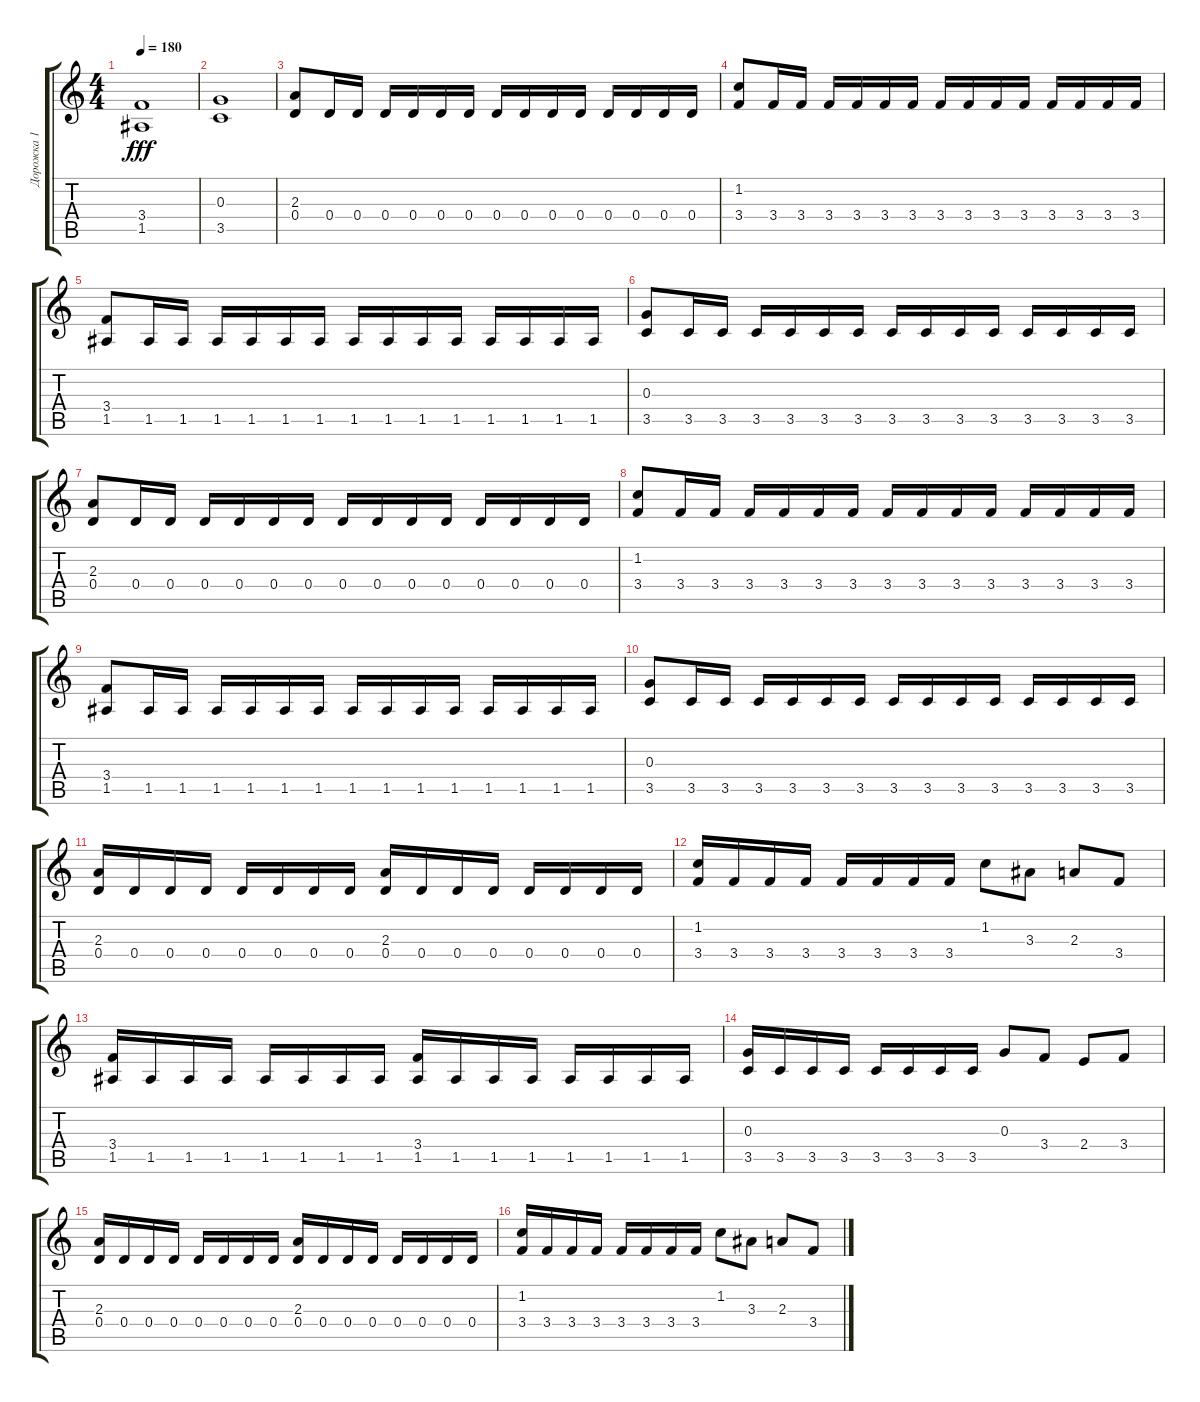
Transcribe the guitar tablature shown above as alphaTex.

\track ("Дорожка 1" "Дорожка 1") {instrument distortionguitar}
\staff {score tabs}
\tuning (E4 B3 G3 D3 A2 E2) {hide}
\ts (4 4)
\tempo 180
\clef g2
\ks c
(3.4 1.5).1{dy fff} |
(0.3 3.5).1 |
(2.3 0.4).8 0.4.16 0.4.16 0.4.16 0.4.16 0.4.16 0.4.16 0.4.16 0.4.16 0.4.16 0.4.16 0.4.16 0.4.16 0.4.16 0.4.16 |
(1.2 3.4).8 3.4.16 3.4.16 3.4.16 3.4.16 3.4.16 3.4.16 3.4.16 3.4.16 3.4.16 3.4.16 3.4.16 3.4.16 3.4.16 3.4.16 |
(3.4 1.5).8 1.5.16 1.5.16 1.5.16 1.5.16 1.5.16 1.5.16 1.5.16 1.5.16 1.5.16 1.5.16 1.5.16 1.5.16 1.5.16 1.5.16 |
(0.3 3.5).8 3.5.16 3.5.16 3.5.16 3.5.16 3.5.16 3.5.16 3.5.16 3.5.16 3.5.16 3.5.16 3.5.16 3.5.16 3.5.16 3.5.16 |
(2.3 0.4).8 0.4.16 0.4.16 0.4.16 0.4.16 0.4.16 0.4.16 0.4.16 0.4.16 0.4.16 0.4.16 0.4.16 0.4.16 0.4.16 0.4.16 |
(1.2 3.4).8 3.4.16 3.4.16 3.4.16 3.4.16 3.4.16 3.4.16 3.4.16 3.4.16 3.4.16 3.4.16 3.4.16 3.4.16 3.4.16 3.4.16 |
(3.4 1.5).8 1.5.16 1.5.16 1.5.16 1.5.16 1.5.16 1.5.16 1.5.16 1.5.16 1.5.16 1.5.16 1.5.16 1.5.16 1.5.16 1.5.16 |
(0.3 3.5).8 3.5.16 3.5.16 3.5.16 3.5.16 3.5.16 3.5.16 3.5.16 3.5.16 3.5.16 3.5.16 3.5.16 3.5.16 3.5.16 3.5.16 |
(2.3 0.4).16 0.4.16 0.4.16 0.4.16 0.4.16 0.4.16 0.4.16 0.4.16 (2.3 0.4).16 0.4.16 0.4.16 0.4.16 0.4.16 0.4.16 0.4.16 0.4.16 |
(1.2 3.4).16 3.4.16 3.4.16 3.4.16 3.4.16 3.4.16 3.4.16 3.4.16 1.2.8 3.3.8 2.3.8 3.4.8 |
(3.4 1.5).16 1.5.16 1.5.16 1.5.16 1.5.16 1.5.16 1.5.16 1.5.16 (3.4 1.5).16 1.5.16 1.5.16 1.5.16 1.5.16 1.5.16 1.5.16 1.5.16 |
(0.3 3.5).16 3.5.16 3.5.16 3.5.16 3.5.16 3.5.16 3.5.16 3.5.16 0.3.8 3.4.8 2.4.8 3.4.8 |
(2.3 0.4).16 0.4.16 0.4.16 0.4.16 0.4.16 0.4.16 0.4.16 0.4.16 (2.3 0.4).16 0.4.16 0.4.16 0.4.16 0.4.16 0.4.16 0.4.16 0.4.16 |
(1.2 3.4).16 3.4.16 3.4.16 3.4.16 3.4.16 3.4.16 3.4.16 3.4.16 1.2.8 3.3.8 2.3.8 3.4.8
